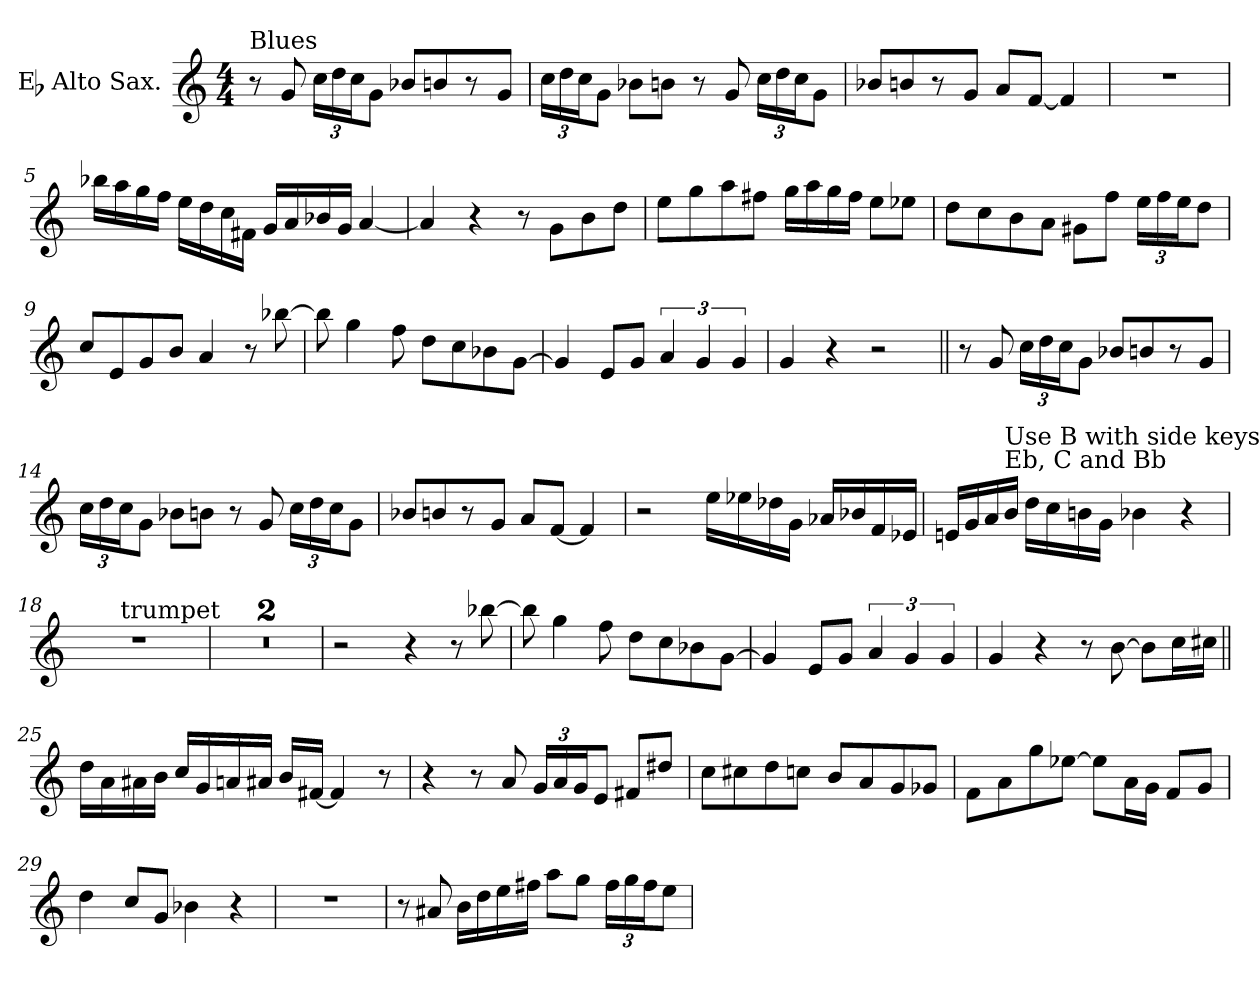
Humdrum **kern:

**kern
*part1
*staff1
*I"Eb Alto Sax.
*I'Sax
*clefG2
*ITrd5c9
*k[b-e-a-]
*E-:
*M4/4
=1
!LO:TX:a:t=Blues
8r
8B-/
24e-\LL
24f\
24e-\J
8B-\J
8d-X/L
8dn/
8r
8B-/J
=2
24e-\LL
24f\
24e-\J
8B-\J
8d-X\L
8dn\J
8r
8B-/
24e-\LL
24f\
24e-\J
8B-\J
=3
8d-X/L
8dn/
8r
8B-/J
8c/L
[8A-/J
4A-/]
=4
1r
!!LO:LB:g=z
=5
16dd-X\LL
16cc\
16b-\
16a-\JJ
16g\LL
16f\
16e-\
16An\JJ
16B-/LL
16c/
16d-X/
16B-/JJ
[4c/
=6
4c/]
4r
8r
8B-\L
8d\
8f\J
=7
8g\L
8b-\
8cc\
8an\J
16b-\LL
16cc\
16b-\
16a\JJ
8g\L
8g-X\J
=8
8f\L
8e-\
8d\
8c\J
8Bn\L
8a-i\J
24g\LL
24a-\
24g\J
8f\J
!!LO:LB:g=z
=9
8e-/L
8G/
8B-/
8d/J
4c/
8r
[8dd-X\
=10
8dd-\]
4b-\
8a-\
8f\L
8e-\
8d-X\
[8B-\J
=11
4B-/]
8G/L
8B-/J
6c/
6B-/
6B-/
=12
4B-/
4r
2r
!!LO:LB:g=z
=13||
8r
8B-/
24e-\LL
24f\
24e-\J
8B-\J
8d-X/L
8dn/
8r
8B-/J
=14
24e-\LL
24f\
24e-\J
8B-\J
8d-X\L
8dn\J
8r
8B-/
24e-\LL
24f\
24e-\J
8B-\J
=15
8d-X/L
8dn/
8r
8B-/J
8c/L
[8A-/J
4A-/]
=16
2r
16g\LL
16g-X\
16f-X\
16B-\JJ
16c-X/LL
16d-X/
16A-/
16G-X/JJ
!!LO:LB:g=z
=17
16Gn/LL
16B-/
16c/
!LO:TX:a:t=Use B with side keys \nEb, C and Bb
16d/JJ
16f\LL
16e-\
16dn\
16B-\JJ
4d-X\
4r
=18
*^
1r	4ryy
!	!LO:TX:a:t=trumpet
.	2.ryy
*v	*v
=19
1r
=20
1r
=21
2r
4r
8r
[8dd-X\
=22
8dd-\]
4b-\
8a-\
8f\L
8e-\
8d-X\
[8B-\J
=23
4B-/]
8G/L
8B-/J
6c/
6B-/
6B-/
=24
4B-/
4r
8r
[8d\
8d\L]
16e-\L
16en\JJ
!!LO:LB:g=z
=25||
16f\LL
16c\
16c#X\
16d\JJ
16e-/LL
16B-/
16cn/
16c#X/JJ
16d/LL
[16An/JJ
4A/]
8r
=26
4r
8r
8c/
24B-/LL
24c/
24B-/J
8G/J
8An/L
8f#X/J
=27
8e-\L
8en\
8f\
8e-X\J
8d/L
8c/
8B-/
8B--X/J
=28
8A-\L
8c\
8b-\
[8g-X\J
8g-\L]
16c\L
16B-\JJ
8A-/L
8B-/J
!!LO:LB:g=z
=29
4f\
8e-/L
8B-/J
4d-X\
4r
=30
1r
=31
8r
8c#X/
16d\LL
16f\
16g\
16an\JJ
8cc\L
8b-\J
24a\LL
24b-\
24a\J
8g\J
=
*-
